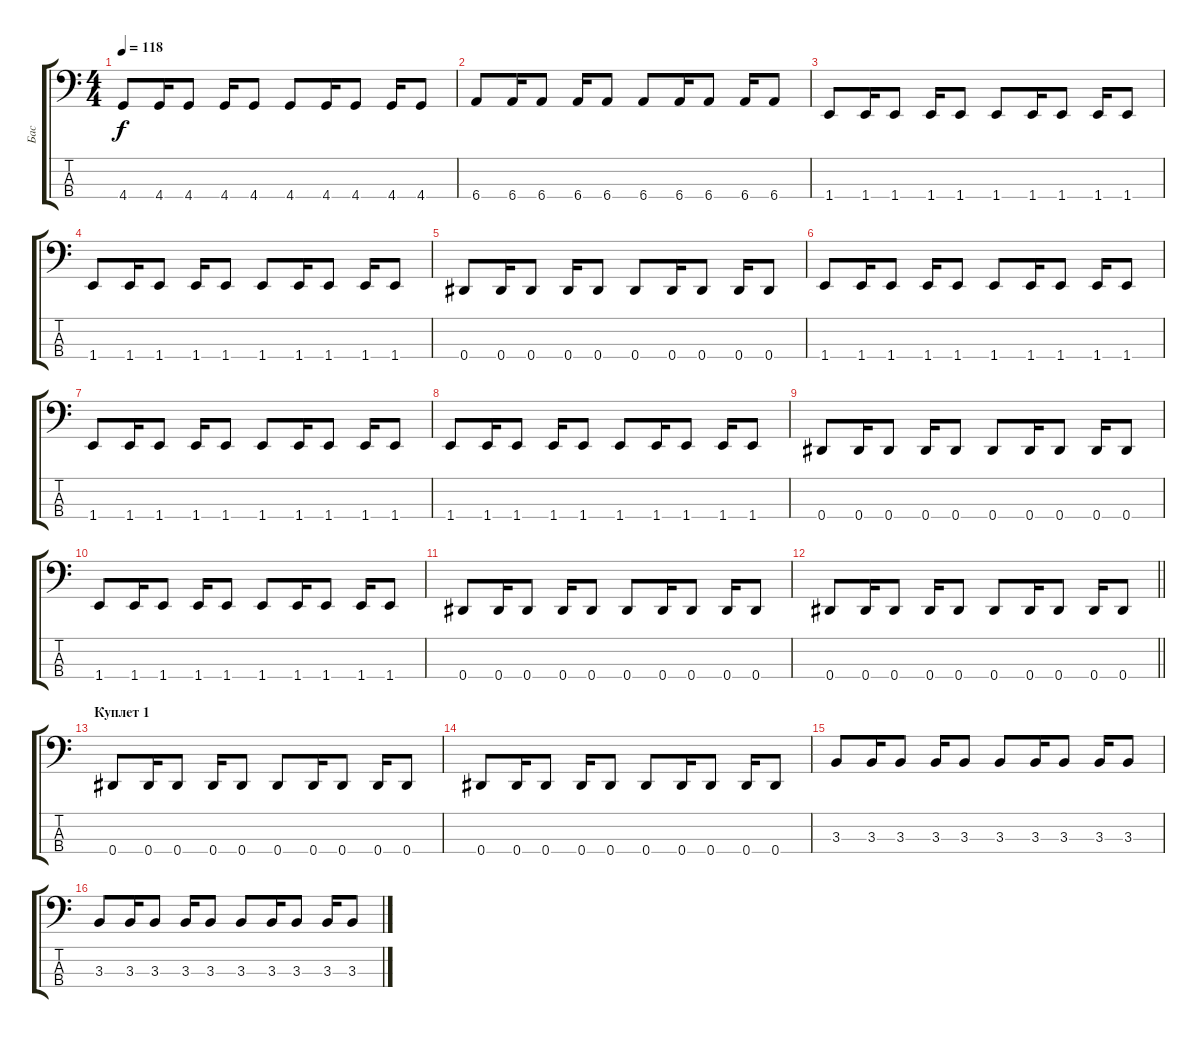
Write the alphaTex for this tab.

\track ("Бас" "Бас") {instrument electricbassfinger}
\staff {score tabs}
\tuning (Gb2 Db2 Ab1 Eb1) {hide}
\ts (4 4)
\tempo 118
\clef f4
\ks c
4.4.8{dy f} 4.4.16 4.4.8 4.4.16 4.4.8 4.4.8 4.4.16 4.4.8 4.4.16 4.4.8 |
6.4.8 6.4.16 6.4.8 6.4.16 6.4.8 6.4.8 6.4.16 6.4.8 6.4.16 6.4.8 |
1.4.8 1.4.16 1.4.8 1.4.16 1.4.8 1.4.8 1.4.16 1.4.8 1.4.16 1.4.8 |
1.4.8 1.4.16 1.4.8 1.4.16 1.4.8 1.4.8 1.4.16 1.4.8 1.4.16 1.4.8 |
0.4.8 0.4.16 0.4.8 0.4.16 0.4.8 0.4.8 0.4.16 0.4.8 0.4.16 0.4.8 |
1.4.8 1.4.16 1.4.8 1.4.16 1.4.8 1.4.8 1.4.16 1.4.8 1.4.16 1.4.8 |
1.4.8 1.4.16 1.4.8 1.4.16 1.4.8 1.4.8 1.4.16 1.4.8 1.4.16 1.4.8 |
1.4.8 1.4.16 1.4.8 1.4.16 1.4.8 1.4.8 1.4.16 1.4.8 1.4.16 1.4.8 |
0.4.8 0.4.16 0.4.8 0.4.16 0.4.8 0.4.8 0.4.16 0.4.8 0.4.16 0.4.8 |
1.4.8 1.4.16 1.4.8 1.4.16 1.4.8 1.4.8 1.4.16 1.4.8 1.4.16 1.4.8 |
0.4.8 0.4.16 0.4.8 0.4.16 0.4.8 0.4.8 0.4.16 0.4.8 0.4.16 0.4.8 |
\barLineRight lightlight
0.4.8 0.4.16 0.4.8 0.4.16 0.4.8 0.4.8 0.4.16 0.4.8 0.4.16 0.4.8 |
\section ("" "Куплет 1")
0.4.8 0.4.16 0.4.8 0.4.16 0.4.8 0.4.8 0.4.16 0.4.8 0.4.16 0.4.8 |
0.4.8 0.4.16 0.4.8 0.4.16 0.4.8 0.4.8 0.4.16 0.4.8 0.4.16 0.4.8 |
3.3.8 3.3.16 3.3.8 3.3.16 3.3.8 3.3.8 3.3.16 3.3.8 3.3.16 3.3.8 |
3.3.8 3.3.16 3.3.8 3.3.16 3.3.8 3.3.8 3.3.16 3.3.8 3.3.16 3.3.8
